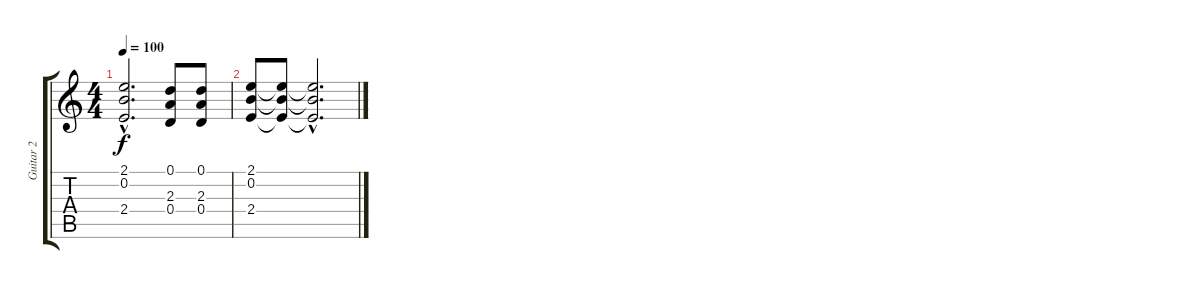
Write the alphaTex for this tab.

\track ("Guitar 2" "Guitar 2") {instrument distortionguitar}
\staff {score tabs}
\tuning (D4 B3 G3 D3 B2 G2) {hide}
\ts (4 4)
\tempo 100
\clef g2
\ks c
(2.1{hac} 0.2{hac} 2.4{hac}).2{d dy f} (0.1 2.3 0.4).8 (0.1 2.3 0.4).8 |
(2.1 0.2 2.4).8 (2.1{t} 0.2{t} 2.4{t}).8 (2.1{hac t} 0.2{hac t} 2.4{hac t}).2{d}
